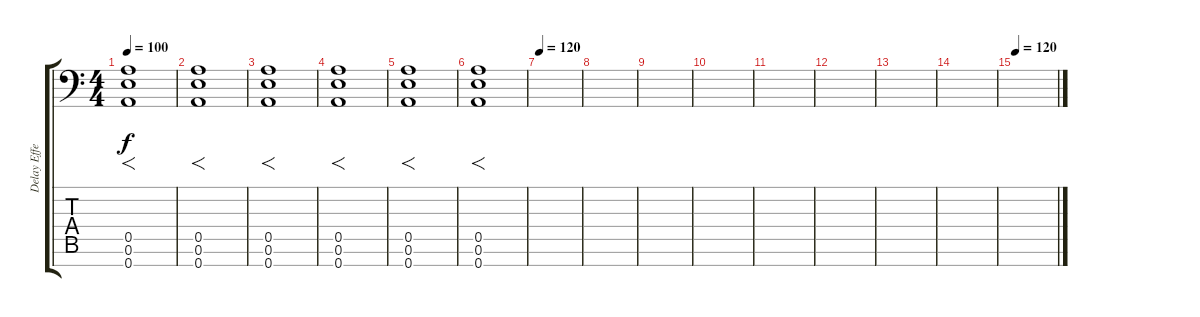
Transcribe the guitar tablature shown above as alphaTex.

\track ("Delay Effect 1" "Delay Effe") {instrument distortionguitar}
\staff {score tabs}
\tuning (E4 B3 G3 D3 A2 E2 A1) {hide}
\ts (4 4)
\tempo 100
\clef f4
\ks c
(0.5 0.6 0.7).1{f dy f} |
(0.5 0.6 0.7).1{f} |
(0.5 0.6 0.7).1{f} |
(0.5 0.6 0.7).1{f} |
(0.5 0.6 0.7).1{f} |
(0.5 0.6 0.7).1{f} |
\tempo 120
|
|
|
|
|
|
|
|
\tempo 120
